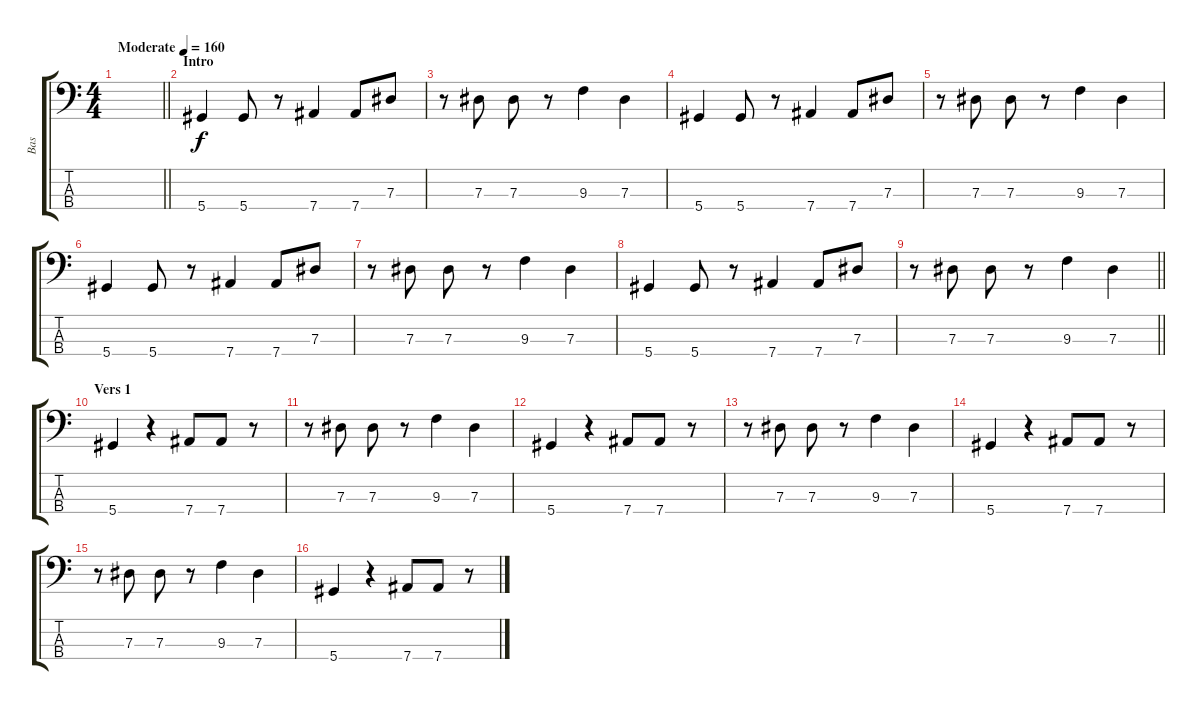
\track ("Bas" "Bas") {instrument electricbassfinger}
\staff {score tabs}
\tuning (Gb2 Db2 Ab1 Eb1) {hide}
\ts (4 4)
\tempo (160 "Moderate")
\clef f4
\barLineRight lightlight
\ks c
|
\section ("" "Intro")
5.4.4 5.4.8 r.8 7.4.4 7.4.8 7.3.8 |
r.8 7.3.8 7.3.8 r.8 9.3.4 7.3.4 |
5.4.4 5.4.8 r.8 7.4.4 7.4.8 7.3.8 |
r.8 7.3.8 7.3.8 r.8 9.3.4 7.3.4 |
5.4.4 5.4.8 r.8 7.4.4 7.4.8 7.3.8 |
r.8 7.3.8 7.3.8 r.8 9.3.4 7.3.4 |
5.4.4 5.4.8 r.8 7.4.4 7.4.8 7.3.8 |
\barLineRight lightlight
r.8 7.3.8 7.3.8 r.8 9.3.4 7.3.4 |
\section ("" "Vers 1")
5.4.4 r.4 7.4.8 7.4.8 r.8 |
r.8 7.3.8 7.3.8 r.8 9.3.4 7.3.4 |
5.4.4 r.4 7.4.8 7.4.8 r.8 |
r.8 7.3.8 7.3.8 r.8 9.3.4 7.3.4 |
5.4.4 r.4 7.4.8 7.4.8 r.8 |
r.8 7.3.8 7.3.8 r.8 9.3.4 7.3.4 |
5.4.4 r.4 7.4.8 7.4.8 r.8
